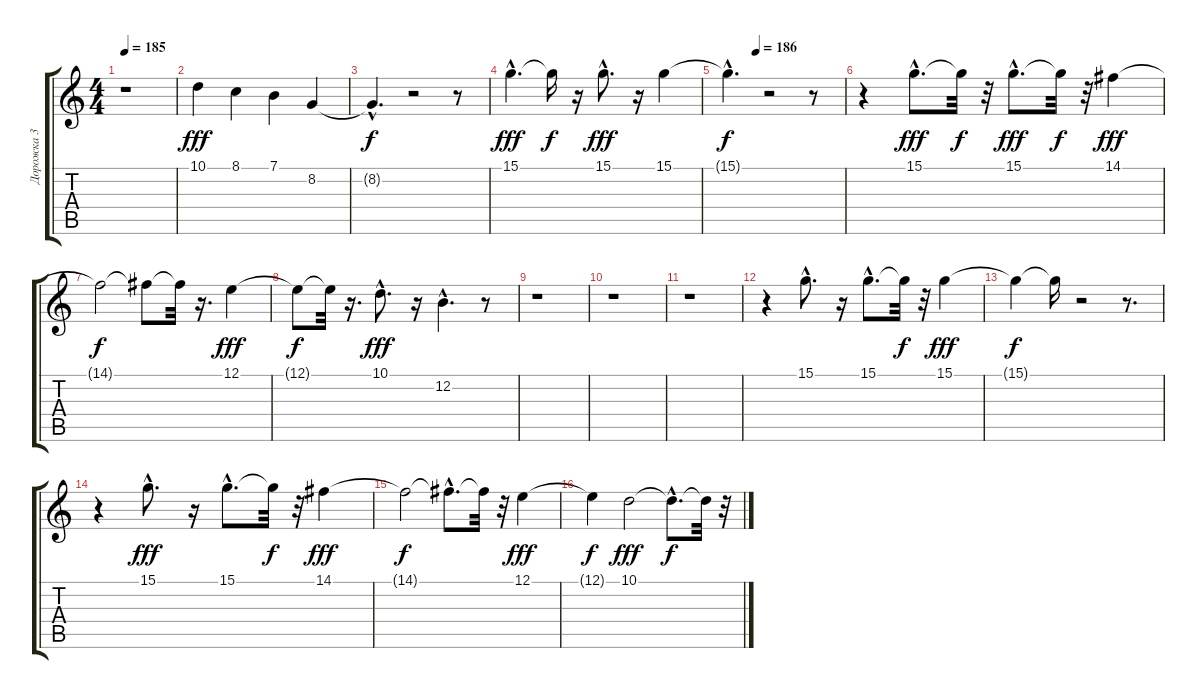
\track ("Дорожка 3" "Дорожка 3") {instrument clarinet}
\staff {score tabs}
\tuning (E4 B3 G3 D3 A2 E2) {hide}
\ts (4 4)
\tempo 185
\clef g2
\ks c
r.1{dy f} |
10.1.4{dy fff} 8.1.4 7.1.4 8.2.4 |
8.2{hac t}.4{d dy f} r.2 r.8 |
15.1{hac}.4{d dy fff} 15.1{t}.16{dy f} r.16 15.1{hac}.8{d dy fff} r.16 15.1.4 |
\tempo (186 0.25)
15.1{hac t}.4{d dy f} r.2 r.8 |
r.4 15.1{hac}.8{d dy fff} 15.1{t}.32{dy f} r.32 15.1{hac}.8{d dy fff} 15.1{t}.32{dy f} r.32 14.1.4{dy fff} |
14.1{t}.2{dy f} 14.1{t}.8 14.1{t}.32 r.16{d} 12.1.4{dy fff} |
12.1{t}.8{dy f} 12.1{t}.32 r.16{d} 10.1{hac}.8{d dy fff} r.16 12.2{hac}.4{d} r.8 |
r.1 |
r.1 |
r.1 |
r.4 15.1{hac}.8{d} r.16 15.1{hac}.8{d} 15.1{t}.32{dy f} r.32 15.1.4{dy fff} |
15.1{t}.4{dy f} 15.1{t}.16 r.2 r.8{d} |
r.4 15.1{hac}.8{d dy fff} r.16 15.1{hac}.8{d} 15.1{t}.32{dy f} r.32 14.1.4{dy fff} |
14.1{t}.2{dy f} 14.1{hac t}.8{d} 14.1{t}.32 r.32 12.1.4{dy fff} |
12.1{t}.4{dy f} 10.1.2{dy fff} 10.1{hac t}.8{d dy f} 10.1{t}.32 r.32
